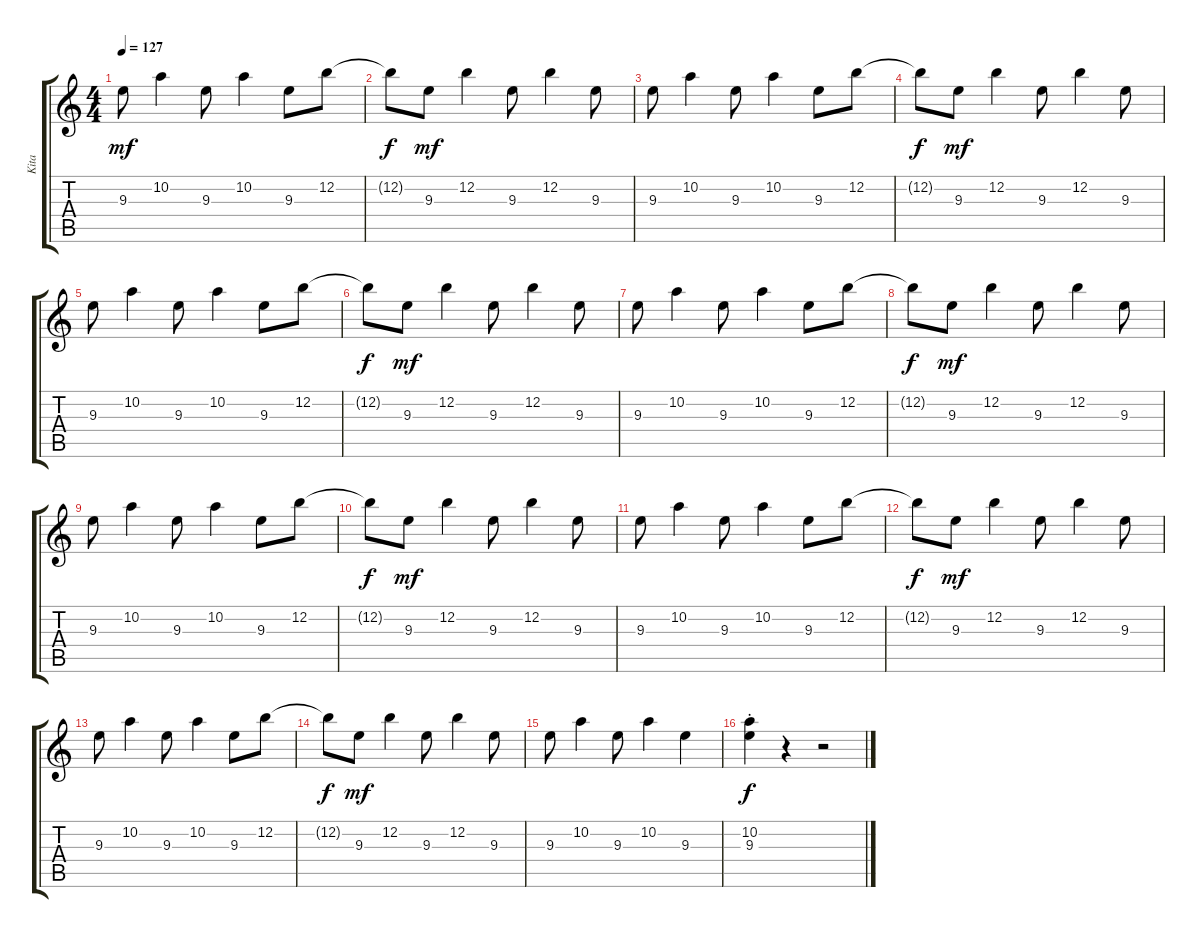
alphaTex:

\track ("Kita" "Kita") {instrument electricguitarjazz}
\staff {score tabs}
\tuning (E4 B3 G3 D3 A2 E2) {hide}
\ts (4 4)
\tempo 127
\clef g2
\ks c
9.3.8{dy mf} 10.2.4 9.3.8 10.2.4 9.3.8 12.2.8 |
12.2{t}.8{dy f} 9.3.8{dy mf} 12.2.4 9.3.8 12.2.4 9.3.8 |
9.3.8 10.2.4 9.3.8 10.2.4 9.3.8 12.2.8 |
12.2{t}.8{dy f} 9.3.8{dy mf} 12.2.4 9.3.8 12.2.4 9.3.8 |
9.3.8 10.2.4 9.3.8 10.2.4 9.3.8 12.2.8 |
12.2{t}.8{dy f} 9.3.8{dy mf} 12.2.4 9.3.8 12.2.4 9.3.8 |
9.3.8 10.2.4 9.3.8 10.2.4 9.3.8 12.2.8 |
12.2{t}.8{dy f} 9.3.8{dy mf} 12.2.4 9.3.8 12.2.4 9.3.8 |
9.3.8 10.2.4 9.3.8 10.2.4 9.3.8 12.2.8 |
12.2{t}.8{dy f} 9.3.8{dy mf} 12.2.4 9.3.8 12.2.4 9.3.8 |
9.3.8 10.2.4 9.3.8 10.2.4 9.3.8 12.2.8 |
12.2{t}.8{dy f} 9.3.8{dy mf} 12.2.4 9.3.8 12.2.4 9.3.8 |
9.3.8 10.2.4 9.3.8 10.2.4 9.3.8 12.2.8 |
12.2{t}.8{dy f} 9.3.8{dy mf} 12.2.4 9.3.8 12.2.4 9.3.8 |
9.3.8 10.2.4 9.3.8 10.2.4 9.3.4 |
(10.2{st} 9.3{st}).4{dy f} r.4 r.2
